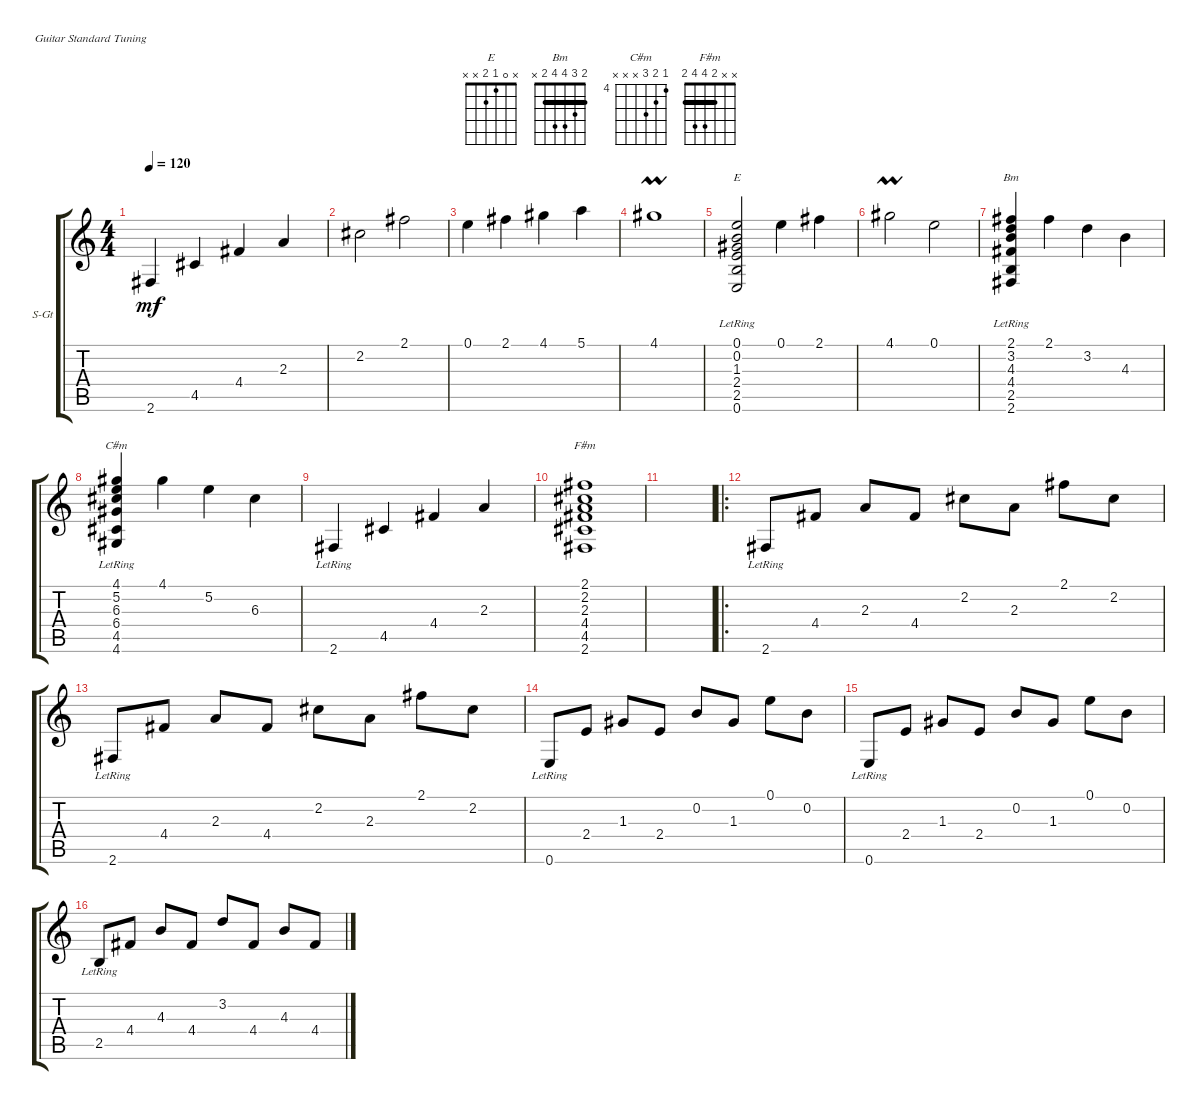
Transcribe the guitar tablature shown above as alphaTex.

\defaultSystemsLayout 4
\bracketExtendMode groupsimilarinstruments
\firstSystemTrackNameOrientation horizontal
\otherSystemsTrackNameOrientation horizontal
\track ("Steel Guitar" "S-Gt") {instrument acousticguitarsteel}
\staff {score tabs}
\tuning (E4 B3 G3 D3 A2 E2)
\chord ("E" x 0 1 2 x x)
\chord ("Bm" 2 3 4 4 2 x) {barre 2}
\chord ("C#m" 4 5 6 x x x) {firstfret 4}
\chord ("F#m" x x 2 4 4 2) {barre 2}
\ts (4 4)
\tempo 120
\clef g2
\ks c
2.6.4{dy mf instrument acousticguitarsteel} 4.5.4 4.4.4 2.3.4 |
2.2.2 2.1.2 |
0.1.4 2.1.4 4.1.4 5.1.4 |
4.1{umordent}.1 |
(2.4{lr} 1.3{lr} 0.2{lr} 0.1 2.5 0.6{lr}).2{ch "E"} 0.1.4 2.1.4 |
4.1{umordent}.2 0.1.2 |
(2.5{lr} 4.4{lr} 4.3{lr} 3.2{lr} 2.1{lr} 2.6{lr}).4{ch "Bm"} 2.1.4 3.2.4 4.3.4 |
(6.3 5.2 4.1 6.4 4.5 4.6{lr}).4{ch "C#m"} 4.1.4 5.2.4 6.3.4 |
2.6{lr}.4 4.5.4 4.4.4 2.3.4 |
(2.6 4.5 4.4 2.3 2.2 2.1).1{ch "F#m"} |
|
\ro
2.6{lr}.8 4.4.8 2.3.8 4.4.8 2.2.8 2.3.8 2.1.8 2.2.8 |
2.6{lr}.8 4.4.8 2.3.8 4.4.8 2.2.8 2.3.8 2.1.8 2.2.8 |
0.6{lr}.8 2.4.8 1.3.8 2.4.8 0.2.8 1.3.8 0.1.8 0.2.8 |
0.6{lr}.8 2.4.8 1.3.8 2.4.8 0.2.8 1.3.8 0.1.8 0.2.8 |
2.5{lr}.8 4.4.8 4.3.8 4.4.8 3.2.8 4.4.8 4.3.8 4.4.8
